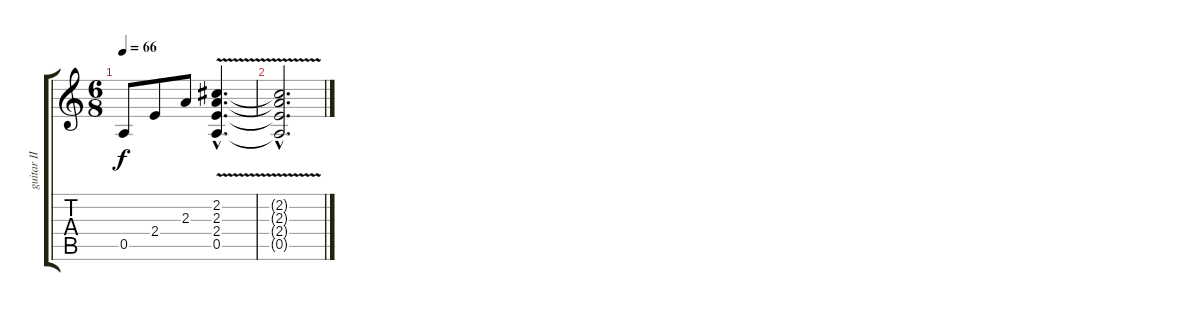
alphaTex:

\track ("guitar II" "guitar II") {instrument electricguitarclean}
\staff {score tabs}
\tuning (E4 B3 G3 D3 A2 E2) {hide}
\ts (6 8)
\tempo 66
\clef g2
\ks c
0.5.8{dy f} 2.4.8 2.3.8 (2.2{v hac} 2.3{v hac} 2.4{v hac} 0.5{v hac}).4{d} |
(2.2{hac t} 2.3{hac t} 2.4{hac t} 0.5{hac t}).2{d}
